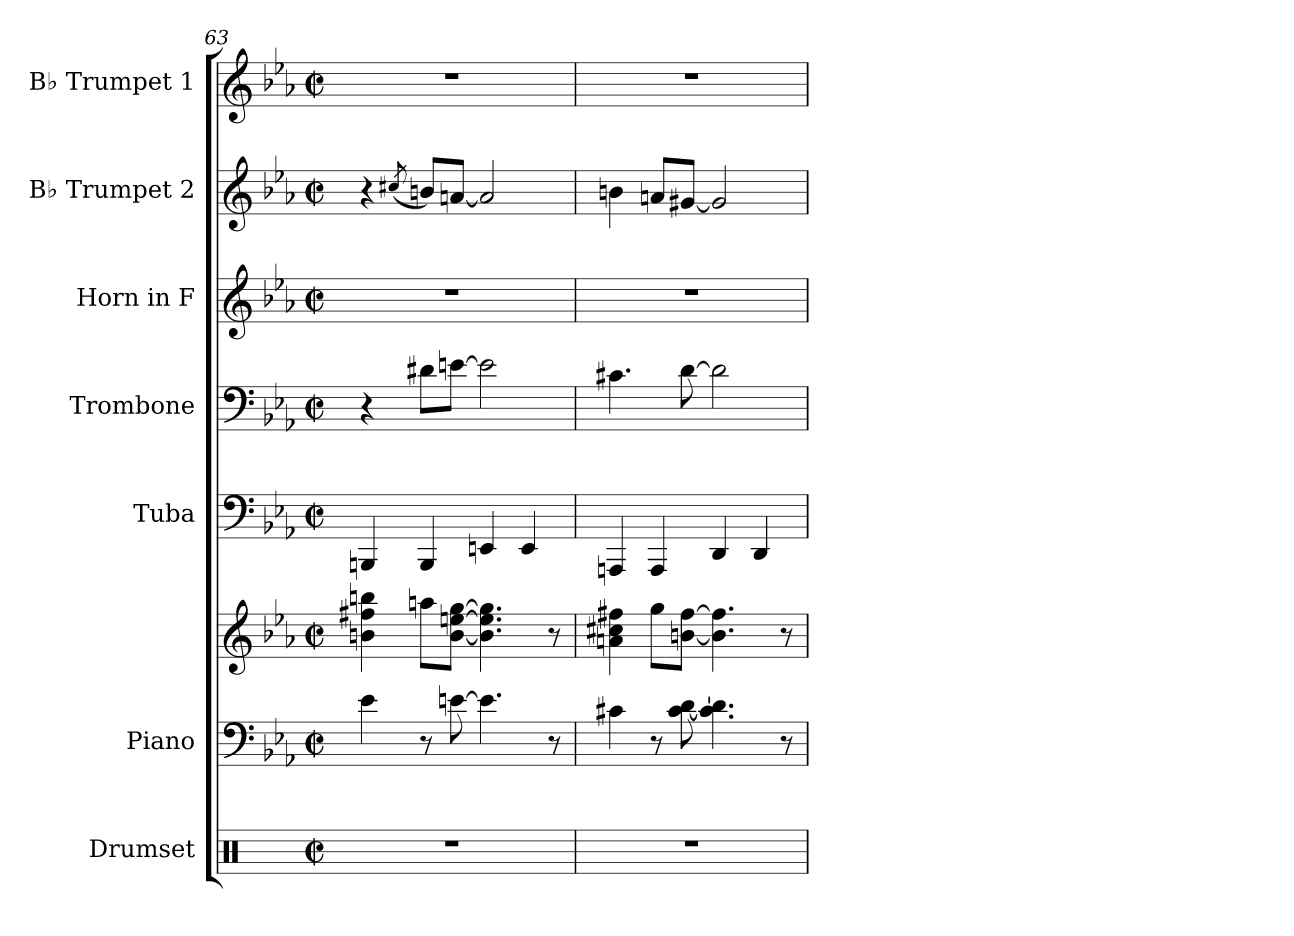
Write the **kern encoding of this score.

**kern	**kern	**kern	**kern	**kern	**kern	**kern	**kern
*part7	*part6	*part6	*part5	*part4	*part3	*part2	*part1
*staff8	*staff7	*staff6	*staff5	*staff4	*staff3	*staff2	*staff1
*I"Drumset	*I"Piano	*	*I"Tuba	*I"Trombone	*I"Horn in F	*I"B♭ Trumpet 2	*I"B♭ Trumpet 1
*I'Drs.	*I'Pno.	*	*I'Tba.	*I'Tbn.	*	*I'B♭ Tpt. 2	*I'B♭ Tpt. 1
!!LO:PB:g=z
*clefX	*clefF4	*clefG2	*clefF4	*clefF4	*clefG2	*clefG2	*clefG2
*	*	*	*	*	*ITrd4c7	*ITrd1c2	*ITrd1c2
*k[]	*k[b-e-a-]	*k[b-e-a-]	*k[b-e-a-]	*k[b-e-a-]	*k[b-e-a-d-]	*k[b-e-a-d-g-]	*k[b-e-a-d-g-]
*M2/2	*M2/2	*M2/2	*M2/2	*M2/2	*M2/2	*M2/2	*M2/2
*met(c|)	*met(c|)	*met(c|)	*met(c|)	*met(c|)	*met(c|)	*met(c|)	*met(c|)
=63	=63	=63	=63	=63	=63	=63	=63
1r	4e-\	4bn\ 4ff#X\ 4bbn\	4BBBn/	4r	1r	4r	1r
.	.	.	.	.	.	(8qbn/	.
.	8r	8aan\L	4BBB/	8d#X\L	.	8an/L)	.
.	[8en\	[8b\ [8een\ [8gg\J	.	[8en\J	.	[8gn/J	.
.	4.e\]	4.b\] 4.ee\] 4.gg\]	4EEn/	2e\]	.	2g/]	.
.	.	.	4EE/	.	.	.	.
.	8r	8r	.	.	.	.	.
=64	=64	=64	=64	=64	=64	=64	=64
1r	4c#X\	4an\ 4cc#X\ 4ff#X\	4AAAn/	4.c#X\	1r	4an\	1r
.	8r	8gg\L	4AAA/	.	.	8gn/L	.
.	[8c#\ [8d\	[8bn\ [8ff#\J	.	[8d\	.	[8f#X/J	.
.	4.c#\] 4.d\]	4.b\] 4.ff#\]	4DD/	2d\]	.	2f#/]	.
.	.	.	4DD/	.	.	.	.
.	8r	8r	.	.	.	.	.
=	=	=	=	=	=	=	=
*-	*-	*-	*-	*-	*-	*-	*-
